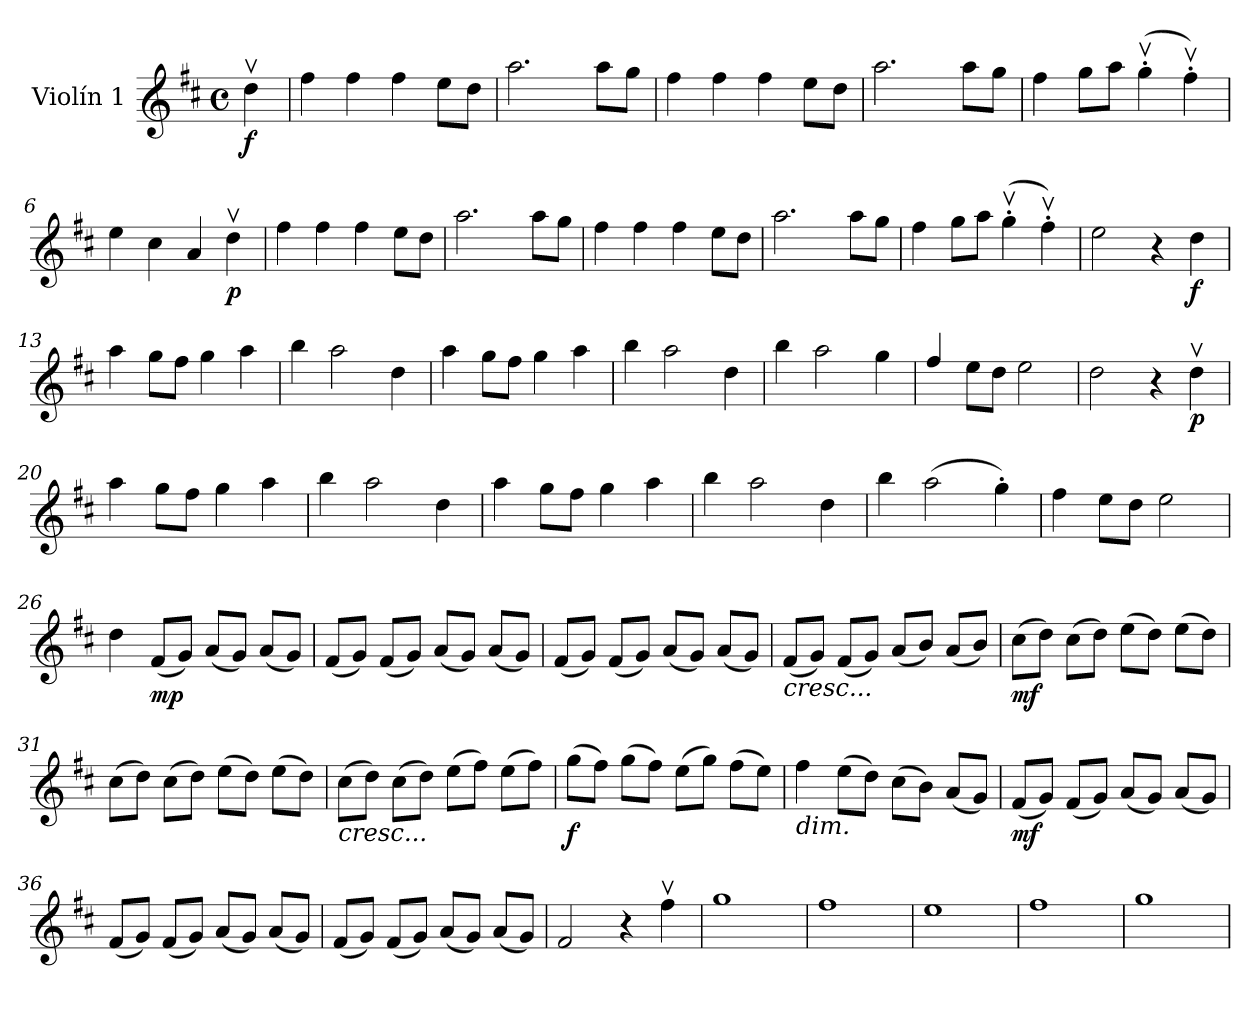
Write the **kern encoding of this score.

**kern	**dynam
*part1	*part1
*staff1	*staff1
*I"Violín 1	*
*I'Vln.1	*
*clefG2	*
*k[f#c#]	*
*M4/4	*
*met(c)	*
=	=
!	!LO:DY:b
4ddv\	f
=1	=1
4ff#\	.
4ff#\	.
4ff#\	.
8ee\L	.
8dd\J	.
=2	=2
2.aa\	.
8aa\L	.
8gg\J	.
=3	=3
4ff#\	.
4ff#\	.
4ff#\	.
8ee\L	.
8dd\J	.
=4	=4
2.aa\	.
8aa\L	.
8gg\J	.
=5	=5
4ff#\	.
8gg\L	.
8aa\J	.
(>4ggv'\	.
4ff#v'\)	.
!!LO:LB:g=z
=6	=6
4ee\	.
4cc#\	.
4a/	.
!	!LO:DY:b
4ddv\	p
=7	=7
4ff#\	.
4ff#\	.
4ff#\	.
8ee\L	.
8dd\J	.
=8	=8
2.aa\	.
8aa\L	.
8gg\J	.
=9	=9
4ff#\	.
4ff#\	.
4ff#\	.
8ee\L	.
8dd\J	.
=10	=10
2.aa\	.
8aa\L	.
8gg\J	.
=11	=11
4ff#\	.
8gg\L	.
8aa\J	.
(>4ggv'\	.
4ff#v'\)	.
!!LO:LB:g=z
=12	=12
2ee\	.
4r	.
!	!LO:DY:b
4dd\	f
=13	=13
4aa\	.
8gg\L	.
8ff#\J	.
4gg\	.
4aa\	.
=14	=14
4bb\	.
2aa\	.
4dd\	.
=15	=15
4aa\	.
8gg\L	.
8ff#\J	.
4gg\	.
4aa\	.
=16	=16
4bb\	.
2aa\	.
4dd\	.
=17	=17
4bb\	.
2aa\	.
4gg\	.
=18	=18
4ff#/	.
8ee\L	.
8dd\J	.
2ee\	.
!!LO:LB:g=z
=19	=19
2dd\	.
4r	.
!	!LO:DY:b
4ddv\	p
=20	=20
4aa\	.
8gg\L	.
8ff#\J	.
4gg\	.
4aa\	.
=21	=21
4bb\	.
2aa\	.
4dd\	.
=22	=22
4aa\	.
8gg\L	.
8ff#\J	.
4gg\	.
4aa\	.
=23	=23
4bb\	.
2aa\	.
4dd\	.
=24	=24
4bb\	.
(>2aa\	.
4gg'\)	.
!!LO:LB:g=z
=25	=25
4ff#\	.
8ee\L	.
8dd\J	.
2ee\	.
=26	=26
4dd\	.
!	!LO:DY:b
(<8f#/L	mp
8g/J)	.
(<8a/L	.
8g/J)	.
(<8a/L	.
8g/J)	.
=27	=27
(<8f#/L	.
8g/J)	.
(<8f#/L	.
8g/J)	.
(<8a/L	.
8g/J)	.
(<8a/L	.
8g/J)	.
=28	=28
(<8f#/L	.
8g/J)	.
(<8f#/L	.
8g/J)	.
(<8a/L	.
8g/J)	.
(<8a/L	.
8g/J)	.
!!LO:LB:g=z
=29	=29
!LO:TX:b:i:t=cresc...	!
(<8f#/L	.
8g/J)	.
(<8f#/L	.
8g/J)	.
(<8a/L	.
8b/J)	.
(<8a/L	.
8b/J)	.
=30	=30
!	!LO:DY:b
(>8cc#\L	mf
8dd\J)	.
(>8cc#\L	.
8dd\J)	.
(>8ee\L	.
8dd\J)	.
(>8ee\L	.
8dd\J)	.
=31	=31
(>8cc#\L	.
8dd\J)	.
(>8cc#\L	.
8dd\J)	.
(>8ee\L	.
8dd\J)	.
(>8ee\L	.
8dd\J)	.
=32	=32
!LO:TX:b:i:t=cresc...	!
(>8cc#\L	.
8dd\J)	.
(>8cc#\L	.
8dd\J)	.
(>8ee\L	.
8ff#\J)	.
(>8ee\L	.
8ff#\J)	.
!!LO:LB:g=z
=33	=33
!	!LO:DY:b
(>8gg\L	f
8ff#\J)	.
(>8gg\L	.
8ff#\J)	.
(>8ee\L	.
8gg\J)	.
(>8ff#\L	.
8ee\J)	.
=34	=34
!LO:TX:b:i:t=dim.	!
4ff#\	.
(>8ee\L	.
8dd\J)	.
(>8cc#\L	.
8b\J)	.
(<8a/L	.
8g/J)	.
=35	=35
!	!LO:DY:b
(<8f#/L	mf
8g/J)	.
(<8f#/L	.
8g/J)	.
(<8a/L	.
8g/J)	.
(<8a/L	.
8g/J)	.
=36	=36
(<8f#/L	.
8g/J)	.
(<8f#/L	.
8g/J)	.
(<8a/L	.
8g/J)	.
(<8a/L	.
8g/J)	.
=37	=37
(<8f#/L	.
8g/J)	.
(<8f#/L	.
8g/J)	.
(<8a/L	.
8g/J)	.
(<8a/L	.
8g/J)	.
!!LO:LB:g=z
=38	=38
2f#/	.
4r	.
4ff#v\	.
=39	=39
1gg	.
=40	=40
1ff#	.
=41	=41
1ee	.
=42	=42
1ff#	.
=43	=43
1gg	.
=	=
*-	*-
